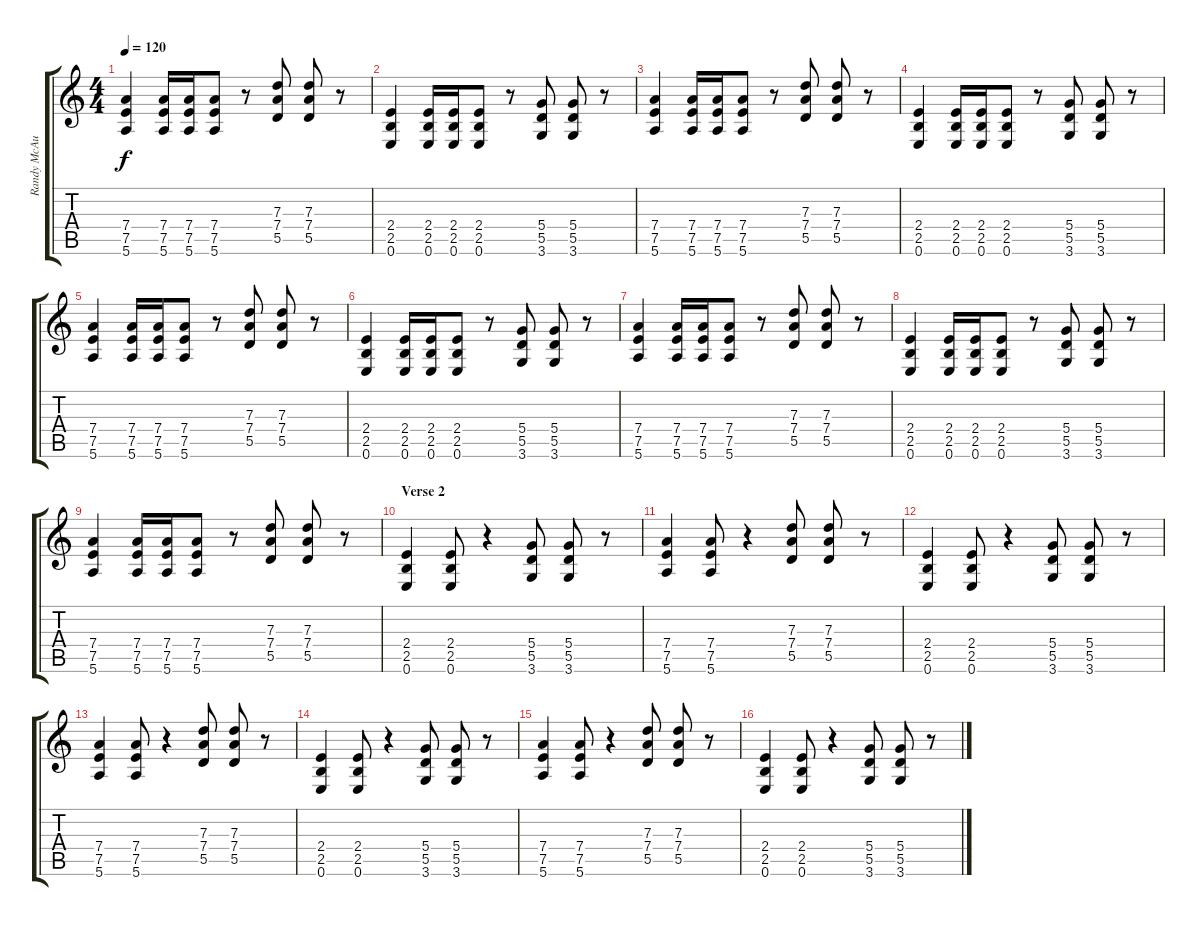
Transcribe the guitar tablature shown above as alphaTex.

\track ("Randy McAuliffe (OverDub)" "Randy McAu") {instrument overdrivenguitar}
\staff {score tabs}
\tuning (E4 B3 G3 D3 A2 E2) {hide}
\ts (4 4)
\tempo 120
\clef g2
\ks c
(7.4 7.5 5.6).4{dy f} (7.4 7.5 5.6).16 (7.4 7.5 5.6).16 (7.4 7.5 5.6).8 r.8 (7.3 7.4 5.5).8 (7.3 7.4 5.5).8 r.8 |
(2.4 2.5 0.6).4 (2.4 2.5 0.6).16 (2.4 2.5 0.6).16 (2.4 2.5 0.6).8 r.8 (5.4 5.5 3.6).8 (5.4 5.5 3.6).8 r.8 |
(7.4 7.5 5.6).4 (7.4 7.5 5.6).16 (7.4 7.5 5.6).16 (7.4 7.5 5.6).8 r.8 (7.3 7.4 5.5).8 (7.3 7.4 5.5).8 r.8 |
(2.4 2.5 0.6).4 (2.4 2.5 0.6).16 (2.4 2.5 0.6).16 (2.4 2.5 0.6).8 r.8 (5.4 5.5 3.6).8 (5.4 5.5 3.6).8 r.8 |
(7.4 7.5 5.6).4 (7.4 7.5 5.6).16 (7.4 7.5 5.6).16 (7.4 7.5 5.6).8 r.8 (7.3 7.4 5.5).8 (7.3 7.4 5.5).8 r.8 |
(2.4 2.5 0.6).4 (2.4 2.5 0.6).16 (2.4 2.5 0.6).16 (2.4 2.5 0.6).8 r.8 (5.4 5.5 3.6).8 (5.4 5.5 3.6).8 r.8 |
(7.4 7.5 5.6).4 (7.4 7.5 5.6).16 (7.4 7.5 5.6).16 (7.4 7.5 5.6).8 r.8 (7.3 7.4 5.5).8 (7.3 7.4 5.5).8 r.8 |
(2.4 2.5 0.6).4 (2.4 2.5 0.6).16 (2.4 2.5 0.6).16 (2.4 2.5 0.6).8 r.8 (5.4 5.5 3.6).8 (5.4 5.5 3.6).8 r.8 |
(7.4 7.5 5.6).4 (7.4 7.5 5.6).16 (7.4 7.5 5.6).16 (7.4 7.5 5.6).8 r.8 (7.3 7.4 5.5).8 (7.3 7.4 5.5).8 r.8 |
\section ("" "Verse 2")
(2.4 2.5 0.6).4 (2.4 2.5 0.6).8 r.4 (5.4 5.5 3.6).8 (5.4 5.5 3.6).8 r.8 |
(7.4 7.5 5.6).4 (7.4 7.5 5.6).8 r.4 (7.3 7.4 5.5).8 (7.3 7.4 5.5).8 r.8 |
(2.4 2.5 0.6).4 (2.4 2.5 0.6).8 r.4 (5.4 5.5 3.6).8 (5.4 5.5 3.6).8 r.8 |
(7.4 7.5 5.6).4 (7.4 7.5 5.6).8 r.4 (7.3 7.4 5.5).8 (7.3 7.4 5.5).8 r.8 |
(2.4 2.5 0.6).4 (2.4 2.5 0.6).8 r.4 (5.4 5.5 3.6).8 (5.4 5.5 3.6).8 r.8 |
(7.4 7.5 5.6).4 (7.4 7.5 5.6).8 r.4 (7.3 7.4 5.5).8 (7.3 7.4 5.5).8 r.8 |
(2.4 2.5 0.6).4 (2.4 2.5 0.6).8 r.4 (5.4 5.5 3.6).8 (5.4 5.5 3.6).8 r.8
